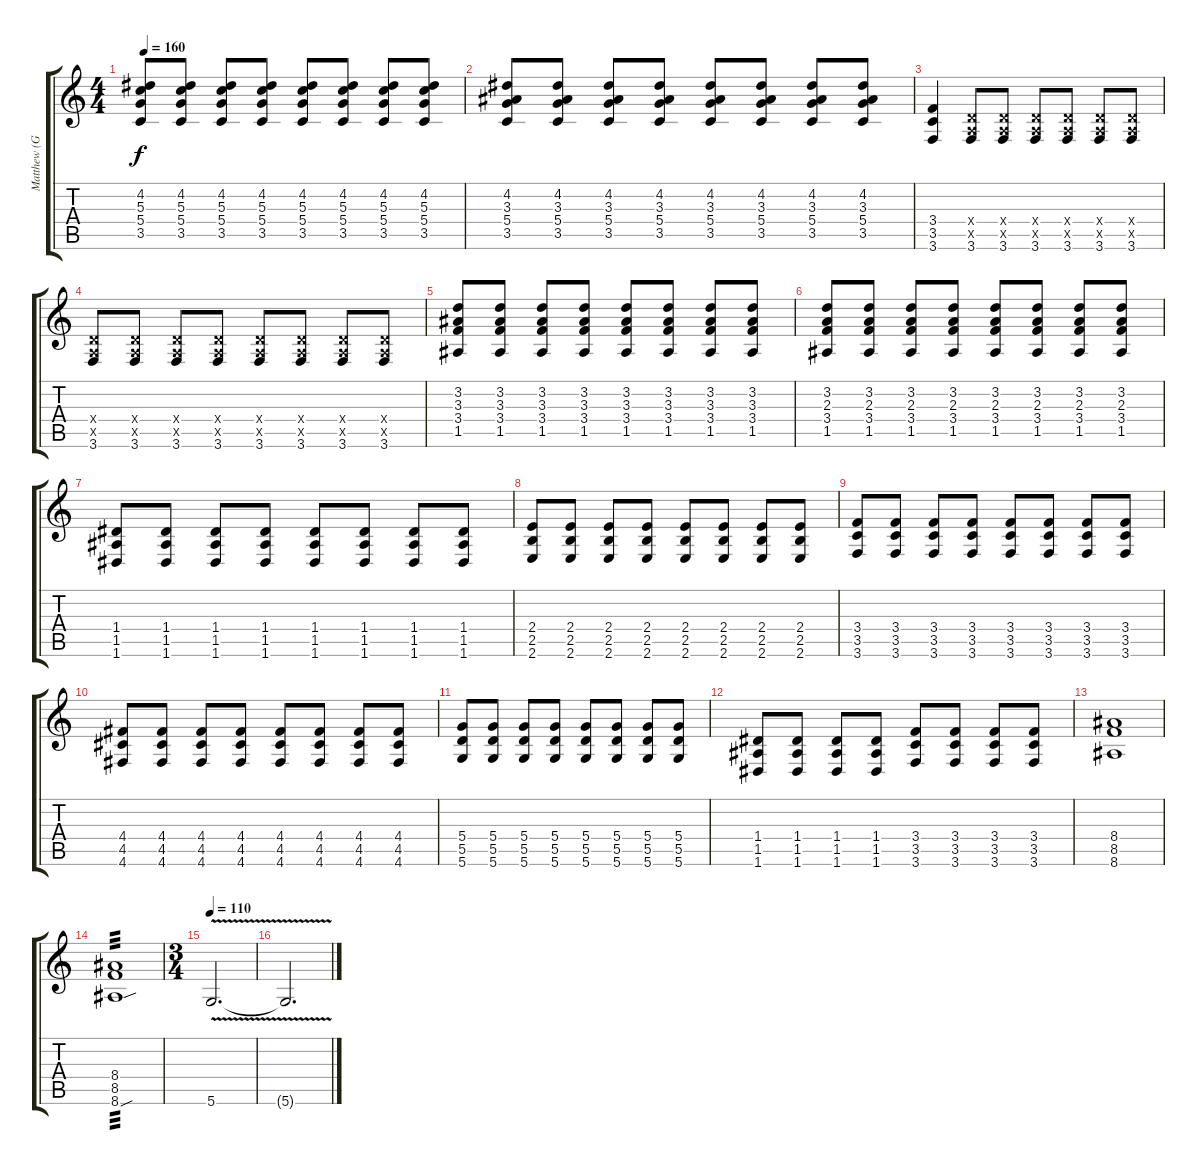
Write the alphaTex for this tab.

\track ("Matthew (Guitar)" "Matthew (G") {instrument overdrivenguitar}
\staff {score tabs}
\tuning (E4 B3 G3 D3 A2 D2) {hide}
\ts (4 4)
\tempo 160
\clef g2
\ks c
(4.2 5.3 5.4 3.5).8{dy f} (4.2 5.3 5.4 3.5).8 (4.2 5.3 5.4 3.5).8 (4.2 5.3 5.4 3.5).8 (4.2 5.3 5.4 3.5).8 (4.2 5.3 5.4 3.5).8 (4.2 5.3 5.4 3.5).8 (4.2 5.3 5.4 3.5).8 |
(4.2 3.3 5.4 3.5).8 (4.2 3.3 5.4 3.5).8 (4.2 3.3 5.4 3.5).8 (4.2 3.3 5.4 3.5).8 (4.2 3.3 5.4 3.5).8 (4.2 3.3 5.4 3.5).8 (4.2 3.3 5.4 3.5).8 (4.2 3.3 5.4 3.5).8 |
(3.4 3.5 3.6).4 (0.4{x} 0.5{x} 3.6).8 (0.4{x} 0.5{x} 3.6).8 (0.4{x} 0.5{x} 3.6).8 (0.4{x} 0.5{x} 3.6).8 (0.4{x} 0.5{x} 3.6).8 (0.4{x} 0.5{x} 3.6).8 |
(0.4{x} 0.5{x} 3.6).8 (0.4{x} 0.5{x} 3.6).8 (0.4{x} 0.5{x} 3.6).8 (0.4{x} 0.5{x} 3.6).8 (0.4{x} 0.5{x} 3.6).8 (0.4{x} 0.5{x} 3.6).8 (0.4{x} 0.5{x} 3.6).8 (0.4{x} 0.5{x} 3.6).8 |
(3.2 3.3 3.4 1.5).8 (3.2 3.3 3.4 1.5).8 (3.2 3.3 3.4 1.5).8 (3.2 3.3 3.4 1.5).8 (3.2 3.3 3.4 1.5).8 (3.2 3.3 3.4 1.5).8 (3.2 3.3 3.4 1.5).8 (3.2 3.3 3.4 1.5).8 |
(3.2 2.3 3.4 1.5).8 (3.2 2.3 3.4 1.5).8 (3.2 2.3 3.4 1.5).8 (3.2 2.3 3.4 1.5).8 (3.2 2.3 3.4 1.5).8 (3.2 2.3 3.4 1.5).8 (3.2 2.3 3.4 1.5).8 (3.2 2.3 3.4 1.5).8 |
(1.4 1.5 1.6).8 (1.4 1.5 1.6).8 (1.4 1.5 1.6).8 (1.4 1.5 1.6).8 (1.4 1.5 1.6).8 (1.4 1.5 1.6).8 (1.4 1.5 1.6).8 (1.4 1.5 1.6).8 |
(2.4 2.5 2.6).8 (2.4 2.5 2.6).8 (2.4 2.5 2.6).8 (2.4 2.5 2.6).8 (2.4 2.5 2.6).8 (2.4 2.5 2.6).8 (2.4 2.5 2.6).8 (2.4 2.5 2.6).8 |
(3.4 3.5 3.6).8 (3.4 3.5 3.6).8 (3.4 3.5 3.6).8 (3.4 3.5 3.6).8 (3.4 3.5 3.6).8 (3.4 3.5 3.6).8 (3.4 3.5 3.6).8 (3.4 3.5 3.6).8 |
(4.4 4.5 4.6).8 (4.4 4.5 4.6).8 (4.4 4.5 4.6).8 (4.4 4.5 4.6).8 (4.4 4.5 4.6).8 (4.4 4.5 4.6).8 (4.4 4.5 4.6).8 (4.4 4.5 4.6).8 |
(5.4 5.5 5.6).8 (5.4 5.5 5.6).8 (5.4 5.5 5.6).8 (5.4 5.5 5.6).8 (5.4 5.5 5.6).8 (5.4 5.5 5.6).8 (5.4 5.5 5.6).8 (5.4 5.5 5.6).8 |
(1.4 1.5 1.6).8 (1.4 1.5 1.6).8 (1.4 1.5 1.6).8 (1.4 1.5 1.6).8 (3.4 3.5 3.6).8 (3.4 3.5 3.6).8 (3.4 3.5 3.6).8 (3.4 3.5 3.6).8 |
(8.4 8.5 8.6).1 |
(8.4 8.5 8.6{sou}).1{tp 3} |
\ts (3 4)
\tempo 110
5.6{v}.2{d volume 0} |
5.6{t}.2{d}
